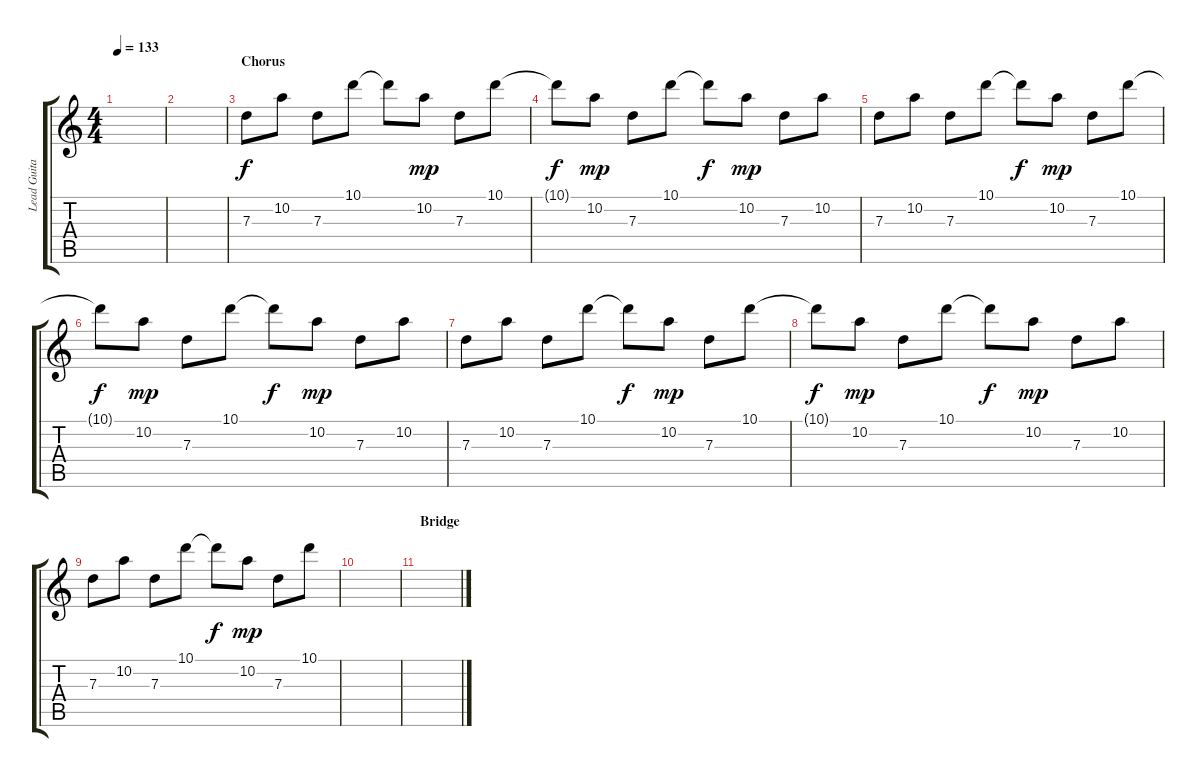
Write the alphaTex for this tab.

\track ("Lead Guitar (clean)" "Lead Guita") {instrument distortionguitar}
\staff {score tabs}
\tuning (E4 B3 G3 D3 A2 E2) {hide}
\ts (4 4)
\tempo 133
\clef g2
\ks c
|
|
\section ("" "Chorus")
7.3.8 10.2.8 7.3.8 10.1.8 10.1{t}.8{dy f} 10.2.8{dy mp} 7.3.8 10.1.8 |
10.1{t}.8{dy f} 10.2.8{dy mp} 7.3.8 10.1.8 10.1{t}.8{dy f} 10.2.8{dy mp} 7.3.8 10.2.8 |
7.3.8 10.2.8 7.3.8 10.1.8 10.1{t}.8{dy f} 10.2.8{dy mp} 7.3.8 10.1.8 |
10.1{t}.8{dy f} 10.2.8{dy mp} 7.3.8 10.1.8 10.1{t}.8{dy f} 10.2.8{dy mp} 7.3.8 10.2.8 |
7.3.8 10.2.8 7.3.8 10.1.8 10.1{t}.8{dy f} 10.2.8{dy mp} 7.3.8 10.1.8 |
10.1{t}.8{dy f} 10.2.8{dy mp} 7.3.8 10.1.8 10.1{t}.8{dy f} 10.2.8{dy mp} 7.3.8 10.2.8 |
7.3.8 10.2.8 7.3.8 10.1.8 10.1{t}.8{dy f} 10.2.8{dy mp} 7.3.8 10.1.8 |
|
\section ("" "Bridge")
